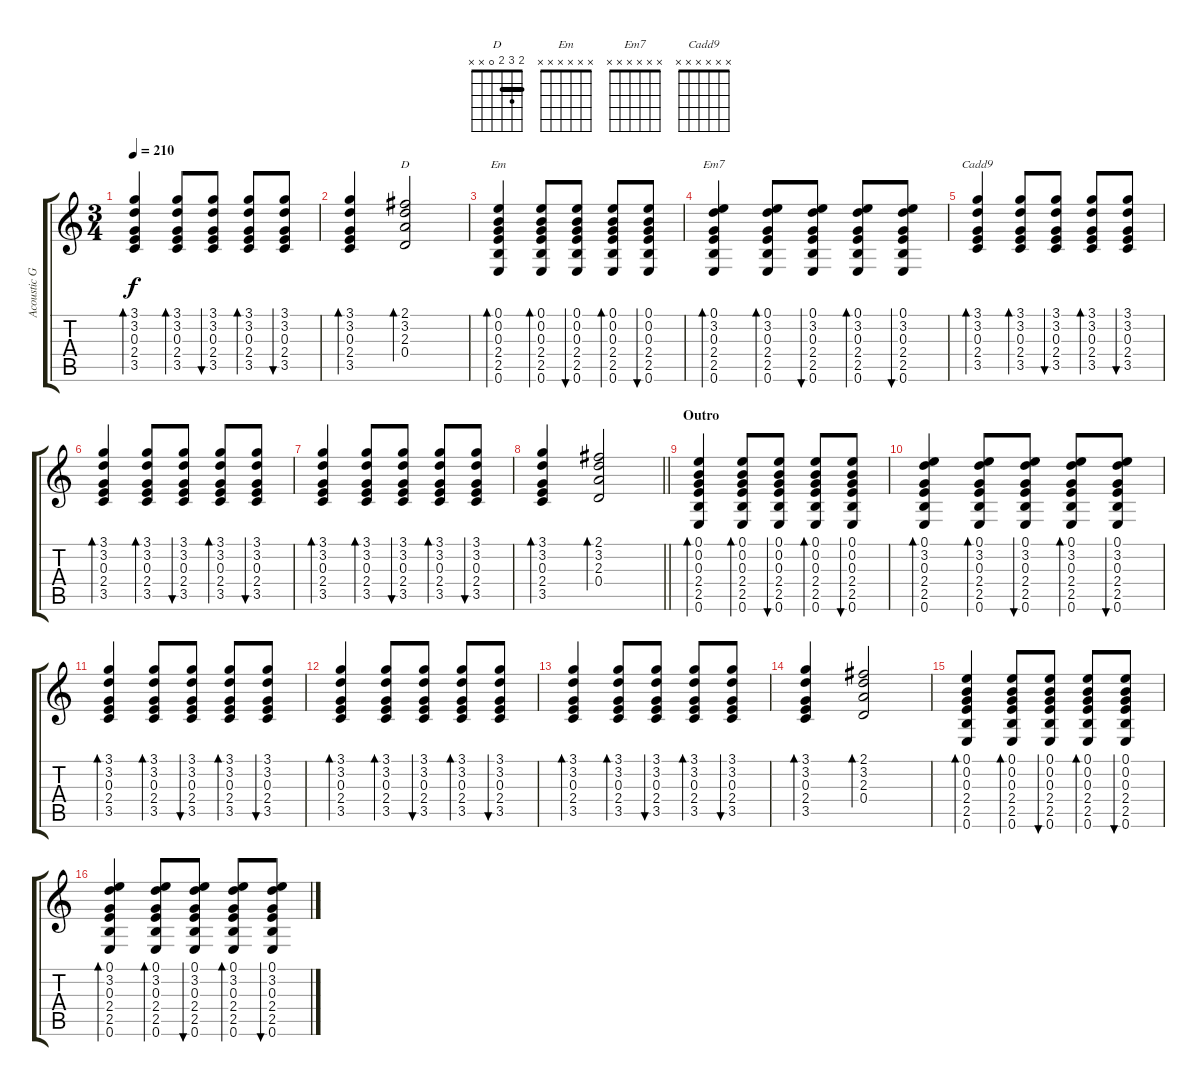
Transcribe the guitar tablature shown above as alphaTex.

\track ("Acoustic Guitar" "Acoustic G") {instrument acousticguitarsteel}
\staff {score tabs}
\tuning (E4 B3 G3 D3 A2 E2) {hide}
\chord ("D" 2 3 2 0 x x) {barre 2}
\chord ("Em" x x x x x x)
\chord ("Em7" x x x x x x)
\chord ("Cadd9" x x x x x x)
\ts (3 4)
\tempo 210
\clef g2
\ks c
(3.1 3.2 0.3 2.4 3.5).4{bd 60 dy f} (3.1 3.2 0.3 2.4 3.5).8{bd 60} (3.1 3.2 0.3 2.4 3.5).8{bu 60} (3.1 3.2 0.3 2.4 3.5).8{bd 60} (3.1 3.2 0.3 2.4 3.5).8{bu 60} |
(3.1 3.2 0.3 2.4 3.5).4{bd 60} (2.1 3.2 2.3 0.4).2{bd 60 ch "D"} |
(0.1 0.2 0.3 2.4 2.5 0.6).4{bd 60 ch "Em"} (0.1 0.2 0.3 2.4 2.5 0.6).8{bd 60} (0.1 0.2 0.3 2.4 2.5 0.6).8{bu 60} (0.1 0.2 0.3 2.4 2.5 0.6).8{bd 60} (0.1 0.2 0.3 2.4 2.5 0.6).8{bu 60} |
(0.1 3.2 0.3 2.4 2.5 0.6).4{bd 60 ch "Em7"} (0.1 3.2 0.3 2.4 2.5 0.6).8{bd 60} (0.1 3.2 0.3 2.4 2.5 0.6).8{bu 60} (0.1 3.2 0.3 2.4 2.5 0.6).8{bd 60} (0.1 3.2 0.3 2.4 2.5 0.6).8{bu 60} |
(3.1 3.2 0.3 2.4 3.5).4{bd 60 ch "Cadd9"} (3.1 3.2 0.3 2.4 3.5).8{bd 60} (3.1 3.2 0.3 2.4 3.5).8{bu 60} (3.1 3.2 0.3 2.4 3.5).8{bd 60} (3.1 3.2 0.3 2.4 3.5).8{bu 60} |
(3.1 3.2 0.3 2.4 3.5).4{bd 60} (3.1 3.2 0.3 2.4 3.5).8{bd 60} (3.1 3.2 0.3 2.4 3.5).8{bu 60} (3.1 3.2 0.3 2.4 3.5).8{bd 60} (3.1 3.2 0.3 2.4 3.5).8{bu 60} |
(3.1 3.2 0.3 2.4 3.5).4{bd 60} (3.1 3.2 0.3 2.4 3.5).8{bd 60} (3.1 3.2 0.3 2.4 3.5).8{bu 60} (3.1 3.2 0.3 2.4 3.5).8{bd 60} (3.1 3.2 0.3 2.4 3.5).8{bu 60} |
\barLineRight lightlight
(3.1 3.2 0.3 2.4 3.5).4{bd 60} (2.1 3.2 2.3 0.4).2{bd 60} |
\section ("" "Outro")
(0.1 0.2 0.3 2.4 2.5 0.6).4{bd 60} (0.1 0.2 0.3 2.4 2.5 0.6).8{bd 60} (0.1 0.2 0.3 2.4 2.5 0.6).8{bu 60} (0.1 0.2 0.3 2.4 2.5 0.6).8{bd 60} (0.1 0.2 0.3 2.4 2.5 0.6).8{bu 60} |
(0.1 3.2 0.3 2.4 2.5 0.6).4{bd 60} (0.1 3.2 0.3 2.4 2.5 0.6).8{bd 60} (0.1 3.2 0.3 2.4 2.5 0.6).8{bu 60} (0.1 3.2 0.3 2.4 2.5 0.6).8{bd 60} (0.1 3.2 0.3 2.4 2.5 0.6).8{bu 60} |
(3.1 3.2 0.3 2.4 3.5).4{bd 60} (3.1 3.2 0.3 2.4 3.5).8{bd 60} (3.1 3.2 0.3 2.4 3.5).8{bu 60} (3.1 3.2 0.3 2.4 3.5).8{bd 60} (3.1 3.2 0.3 2.4 3.5).8{bu 60} |
(3.1 3.2 0.3 2.4 3.5).4{bd 60} (3.1 3.2 0.3 2.4 3.5).8{bd 60} (3.1 3.2 0.3 2.4 3.5).8{bu 60} (3.1 3.2 0.3 2.4 3.5).8{bd 60} (3.1 3.2 0.3 2.4 3.5).8{bu 60} |
(3.1 3.2 0.3 2.4 3.5).4{bd 60} (3.1 3.2 0.3 2.4 3.5).8{bd 60} (3.1 3.2 0.3 2.4 3.5).8{bu 60} (3.1 3.2 0.3 2.4 3.5).8{bd 60} (3.1 3.2 0.3 2.4 3.5).8{bu 60} |
(3.1 3.2 0.3 2.4 3.5).4{bd 60} (2.1 3.2 2.3 0.4).2{bd 60} |
(0.1 0.2 0.3 2.4 2.5 0.6).4{bd 60} (0.1 0.2 0.3 2.4 2.5 0.6).8{bd 60} (0.1 0.2 0.3 2.4 2.5 0.6).8{bu 60} (0.1 0.2 0.3 2.4 2.5 0.6).8{bd 60} (0.1 0.2 0.3 2.4 2.5 0.6).8{bu 60} |
(0.1 3.2 0.3 2.4 2.5 0.6).4{bd 60} (0.1 3.2 0.3 2.4 2.5 0.6).8{bd 60} (0.1 3.2 0.3 2.4 2.5 0.6).8{bu 60} (0.1 3.2 0.3 2.4 2.5 0.6).8{bd 60} (0.1 3.2 0.3 2.4 2.5 0.6).8{bu 60}
